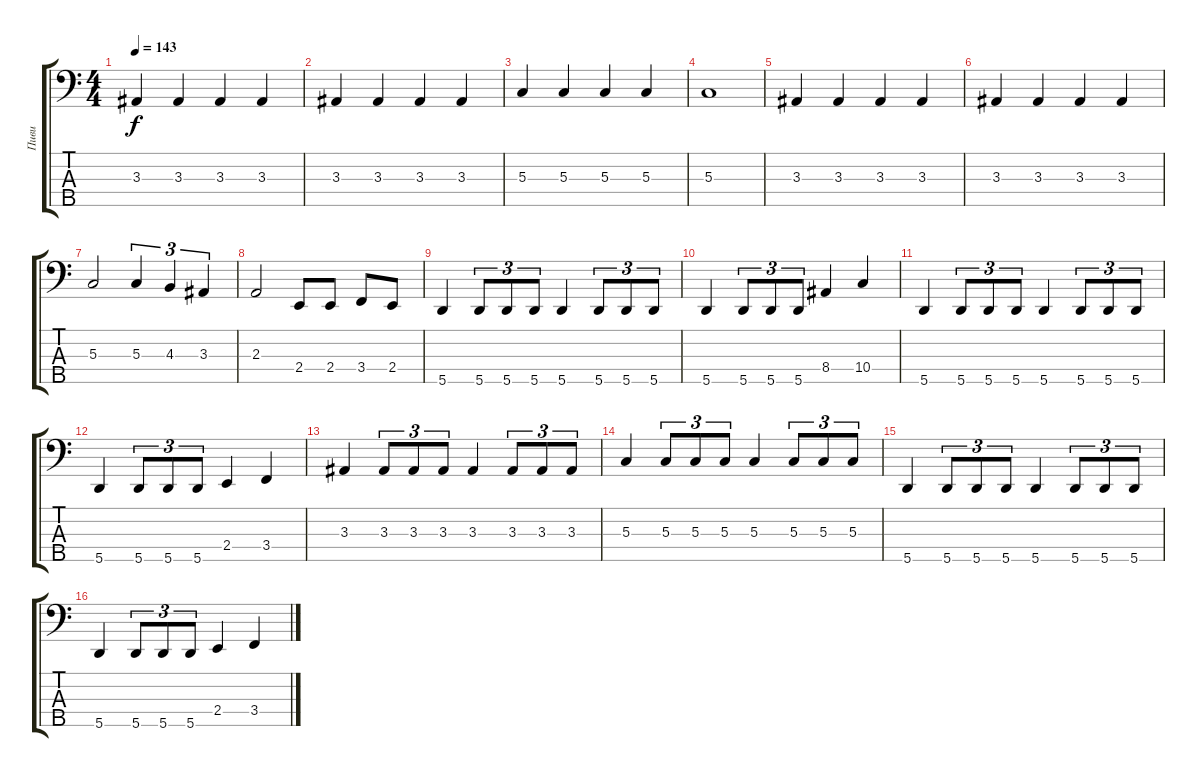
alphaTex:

\track ("Пиви" "Пиви") {instrument electricbasspick}
\staff {score tabs}
\tuning (F2 C2 G1 D1 A0) {hide}
\ts (4 4)
\tempo 143
\clef f4
\ks c
3.3.4{dy f} 3.3.4 3.3.4 3.3.4 |
3.3.4 3.3.4 3.3.4 3.3.4 |
5.3.4 5.3.4 5.3.4 5.3.4 |
5.3.1 |
3.3.4 3.3.4 3.3.4 3.3.4 |
3.3.4 3.3.4 3.3.4 3.3.4 |
5.3.2 5.3.4{tu (3 2)} 4.3.4{tu (3 2)} 3.3.4{tu (3 2)} |
2.3.2 2.4.8 2.4.8 3.4.8 2.4.8 |
5.5.4 5.5.8{tu (3 2)} 5.5.8{tu (3 2)} 5.5.8{tu (3 2)} 5.5.4 5.5.8{tu (3 2)} 5.5.8{tu (3 2)} 5.5.8{tu (3 2)} |
5.5.4 5.5.8{tu (3 2)} 5.5.8{tu (3 2)} 5.5.8{tu (3 2)} 8.4.4 10.4.4 |
5.5.4 5.5.8{tu (3 2)} 5.5.8{tu (3 2)} 5.5.8{tu (3 2)} 5.5.4 5.5.8{tu (3 2)} 5.5.8{tu (3 2)} 5.5.8{tu (3 2)} |
5.5.4 5.5.8{tu (3 2)} 5.5.8{tu (3 2)} 5.5.8{tu (3 2)} 2.4.4 3.4.4 |
3.3.4 3.3.8{tu (3 2)} 3.3.8{tu (3 2)} 3.3.8{tu (3 2)} 3.3.4 3.3.8{tu (3 2)} 3.3.8{tu (3 2)} 3.3.8{tu (3 2)} |
5.3.4 5.3.8{tu (3 2)} 5.3.8{tu (3 2)} 5.3.8{tu (3 2)} 5.3.4 5.3.8{tu (3 2)} 5.3.8{tu (3 2)} 5.3.8{tu (3 2)} |
5.5.4 5.5.8{tu (3 2)} 5.5.8{tu (3 2)} 5.5.8{tu (3 2)} 5.5.4 5.5.8{tu (3 2)} 5.5.8{tu (3 2)} 5.5.8{tu (3 2)} |
5.5.4 5.5.8{tu (3 2)} 5.5.8{tu (3 2)} 5.5.8{tu (3 2)} 2.4.4 3.4.4
